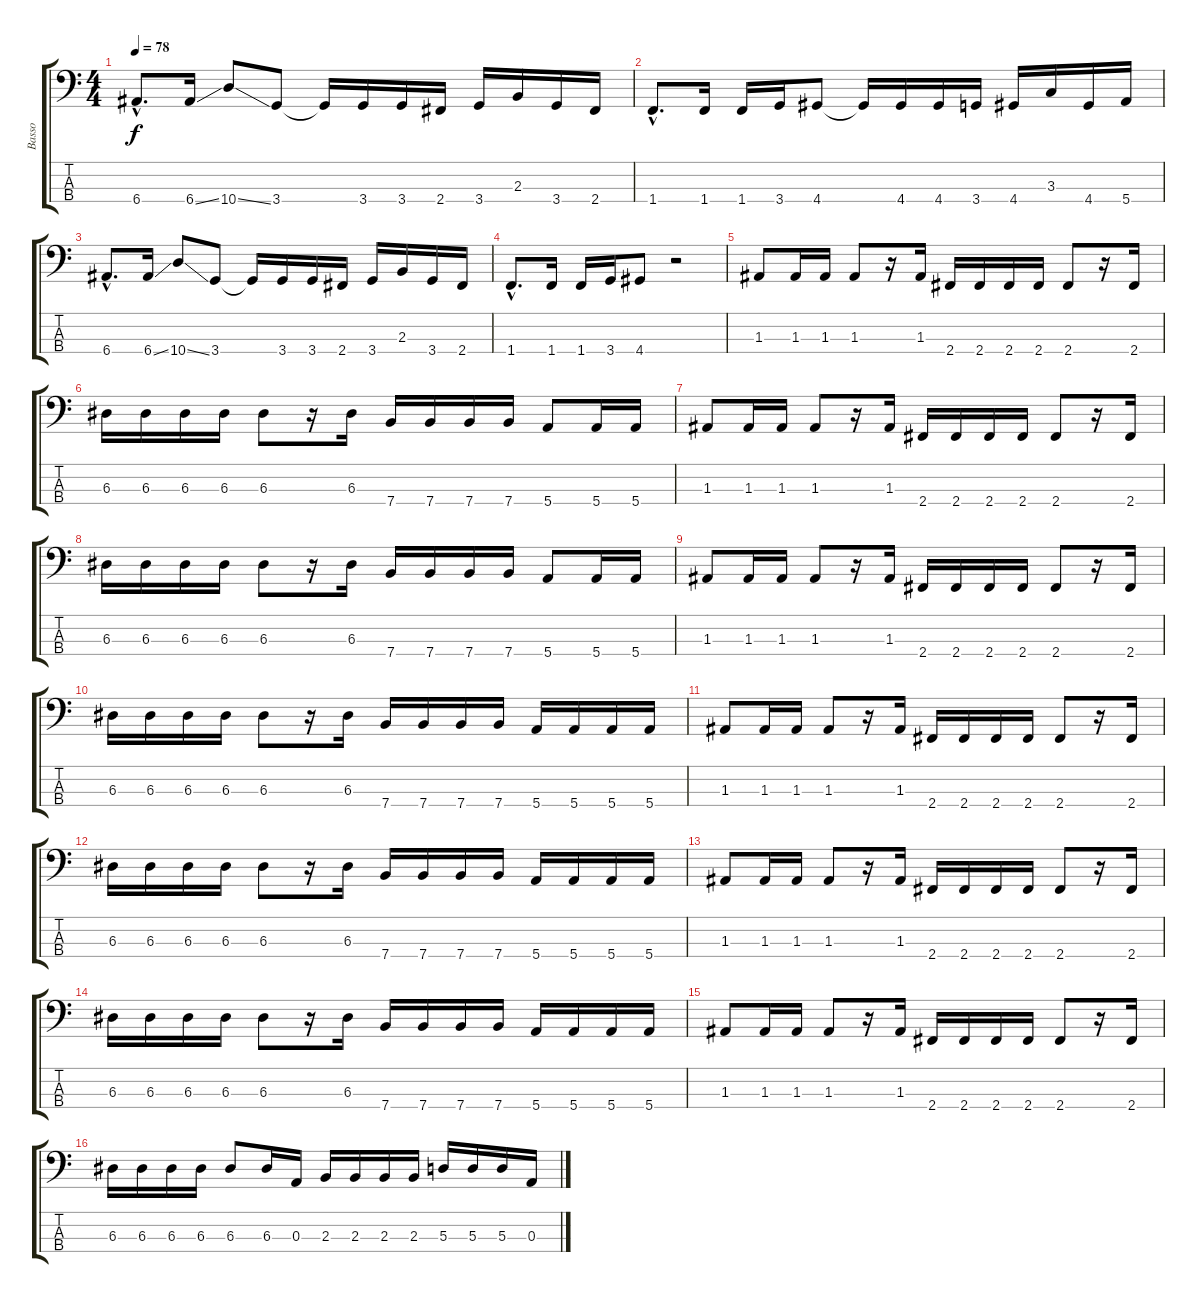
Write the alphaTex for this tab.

\track ("Basso" "Basso") {instrument electricbasspick}
\staff {score tabs}
\tuning (G2 D2 A1 E1) {hide}
\ts (4 4)
\tempo 78
\clef f4
\ks c
6.4{hac}.8{d dy f instrument electricbasspick} 6.4{ss}.16 10.4{ss}.8 3.4.8 3.4{t}.16 3.4.16 3.4.16 2.4.16 3.4.16 2.3.16 3.4.16 2.4.16 |
1.4{hac}.8{d} 1.4.16 1.4.16 3.4.16 4.4.8 4.4{t}.16 4.4.16 4.4.16 3.4.16 4.4.16 3.3.16 4.4.16 5.4.16 |
6.4{hac}.8{d} 6.4{ss}.16 10.4{ss}.8 3.4.8 3.4{t}.16 3.4.16 3.4.16 2.4.16 3.4.16 2.3.16 3.4.16 2.4.16 |
1.4{hac}.8{d} 1.4.16 1.4.16 3.4.16 4.4.8 r.2 |
1.3.8 1.3.16 1.3.16 1.3.8 r.16 1.3.16 2.4.16 2.4.16 2.4.16 2.4.16 2.4.8 r.16 2.4.16 |
6.3.16 6.3.16 6.3.16 6.3.16 6.3.8 r.16 6.3.16 7.4.16 7.4.16 7.4.16 7.4.16 5.4.8 5.4.16 5.4.16 |
1.3.8 1.3.16 1.3.16 1.3.8 r.16 1.3.16 2.4.16 2.4.16 2.4.16 2.4.16 2.4.8 r.16 2.4.16 |
6.3.16 6.3.16 6.3.16 6.3.16 6.3.8 r.16 6.3.16 7.4.16 7.4.16 7.4.16 7.4.16 5.4.8 5.4.16 5.4.16 |
1.3.8 1.3.16 1.3.16 1.3.8 r.16 1.3.16 2.4.16 2.4.16 2.4.16 2.4.16 2.4.8 r.16 2.4.16 |
6.3.16 6.3.16 6.3.16 6.3.16 6.3.8 r.16 6.3.16 7.4.16 7.4.16 7.4.16 7.4.16 5.4.16 5.4.16 5.4.16 5.4.16 |
1.3.8 1.3.16 1.3.16 1.3.8 r.16 1.3.16 2.4.16 2.4.16 2.4.16 2.4.16 2.4.8 r.16 2.4.16 |
6.3.16 6.3.16 6.3.16 6.3.16 6.3.8 r.16 6.3.16 7.4.16 7.4.16 7.4.16 7.4.16 5.4.16 5.4.16 5.4.16 5.4.16 |
1.3.8 1.3.16 1.3.16 1.3.8 r.16 1.3.16 2.4.16 2.4.16 2.4.16 2.4.16 2.4.8 r.16 2.4.16 |
6.3.16 6.3.16 6.3.16 6.3.16 6.3.8 r.16 6.3.16 7.4.16 7.4.16 7.4.16 7.4.16 5.4.16 5.4.16 5.4.16 5.4.16 |
1.3.8 1.3.16 1.3.16 1.3.8 r.16 1.3.16 2.4.16 2.4.16 2.4.16 2.4.16 2.4.8 r.16 2.4.16 |
6.3.16 6.3.16 6.3.16 6.3.16 6.3.8 6.3.16 0.3.16 2.3.16 2.3.16 2.3.16 2.3.16 5.3.16 5.3.16 5.3.16 0.3.16
